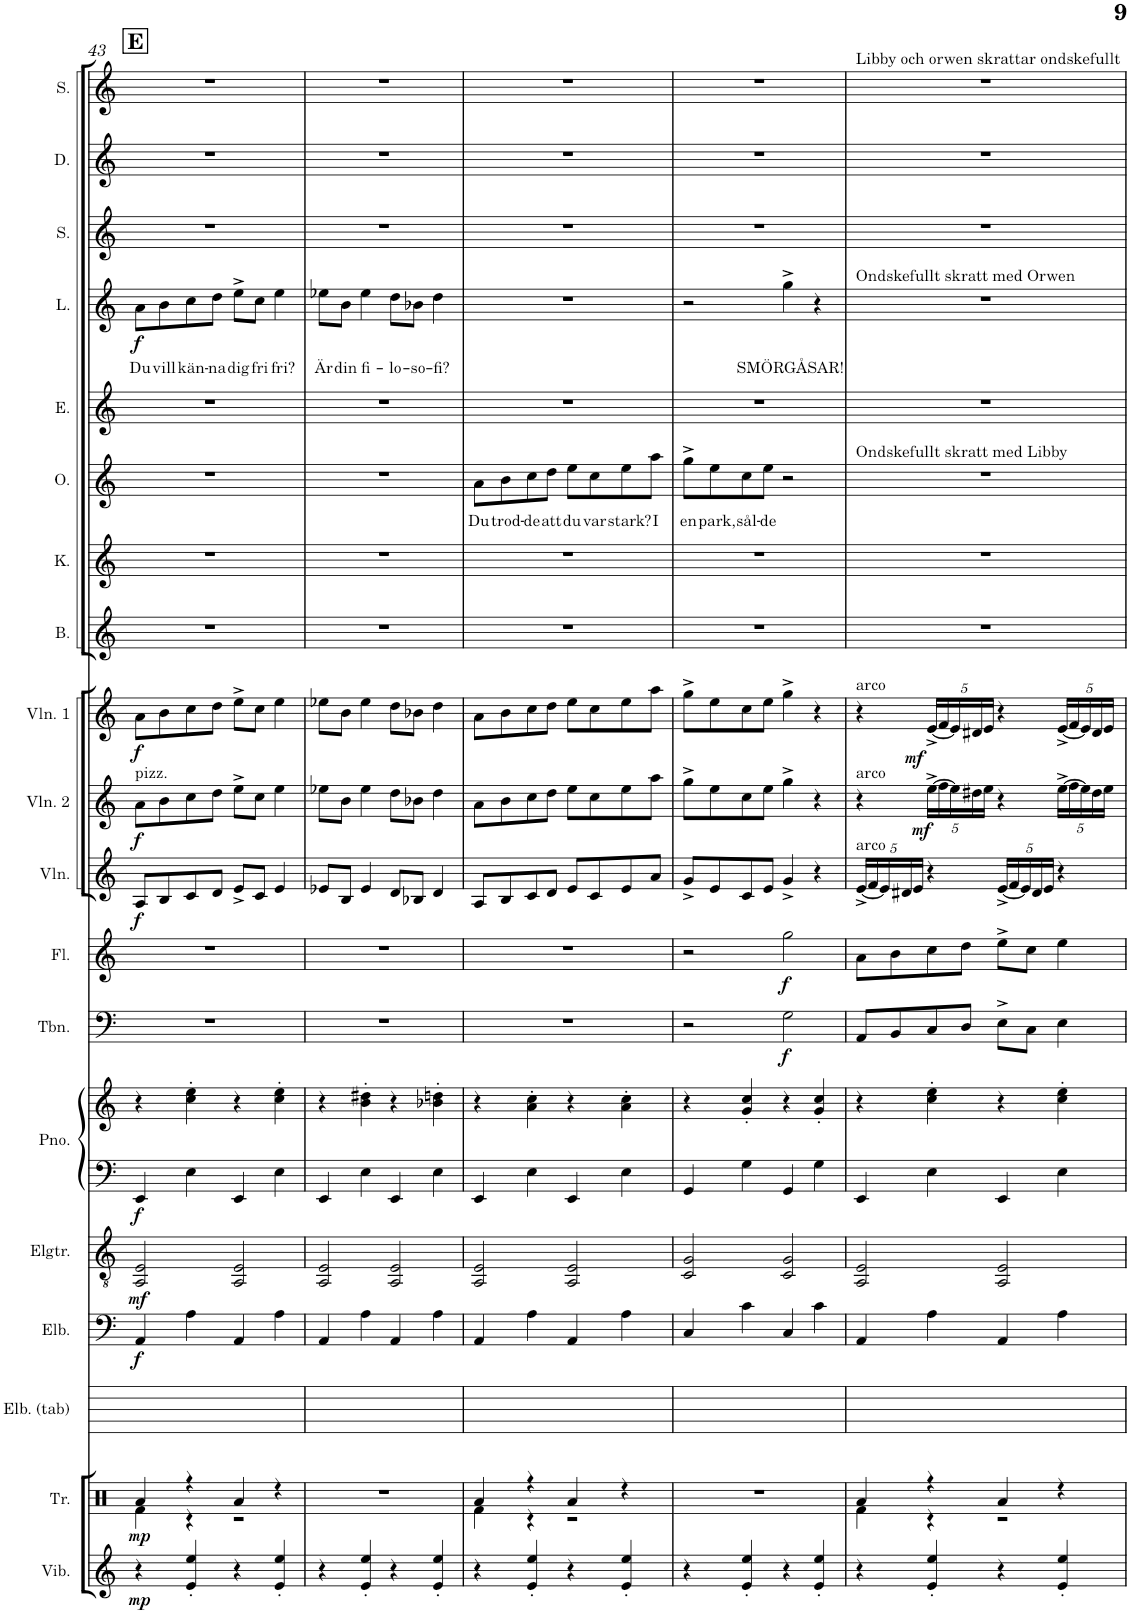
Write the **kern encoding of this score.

**kern	**dynam	**kern	**dynam	**kern	**dynam	**kern	**kern	**dynam	**kern	**dynam	**kern	**dynam	**kern	**dynam	**kern	**dynam	**kern	**dynam	**kern	**text	**kern	**text	**dynam
*part11	*part11	*part10	*part10	*part9	*part9	*part8	*part8	*part8	*part7	*part7	*part6	*part6	*part5	*part5	*part4	*part4	*part3	*part3	*part2	*part2	*part1	*part1	*part1
*staff12	*staff12	*staff11	*staff11	*staff10	*staff10	*staff9	*staff8	*staff8/9	*staff7	*staff7	*staff6	*staff6	*staff5	*staff5	*staff4	*staff4	*staff3	*staff3	*staff2	*staff2	*staff1	*staff1	*staff1
*I"Vibrafon	*	*I"Elbas	*	*I"Elgitarr	*	*I"Piano	*	*	*I"Trombon	*	*I"Tvärflöjt	*	*I"Violin	*	*I"Violin 2	*	*I"Violin 1	*	*I"Orwen	*	*I"Libby	*	*
*I'Vib.	*	*I'Elb.	*	*I'Elgtr.	*	*I'Pno.	*	*	*I'Tbn.	*	*	*	*I'Vln.	*	*I'Vln. 2	*	*I'Vln. 1	*	*I'O.	*	*I'L.	*	*
!!LO:PB:g=z
*clefG2	*	*clefF4	*	*clefGv2	*	*clefF4	*clefG2	*	*clefF4	*	*clefG2	*	*clefG2	*	*clefG2	*	*clefG2	*	*clefG2	*	*clefG2	*	*
*	*	*Trd7c12	*	*	*	*	*	*	*	*	*	*	*	*	*	*	*	*	*	*	*	*	*
*k[]	*	*k[]	*	*k[]	*	*k[]	*k[]	*	*k[]	*	*k[]	*	*k[]	*	*k[]	*	*k[]	*	*k[]	*	*k[]	*	*
*M4/4	*	*M4/4	*	*M4/4	*	*M4/4	*M4/4	*	*M4/4	*	*M4/4	*	*M4/4	*	*M4/4	*	*M4/4	*	*M4/4	*	*M4/4	*	*
=43	=43	=43	=43	=43	=43	=43	=43	=43	=43	=43	=43	=43	=43	=43	=43	=43	=43	=43	=43	=43	=43	=43	=43
!	!	!	!	!	!	!	!	!	!	!	!	!	!	!	!LO:TX:a:t=pizz.	!	!	!	!	!	!	!	!
!	!LO:DY:b	!	!LO:DY:b	!	!LO:DY:b	!	!	!LO:DY:b=2	!	!	!	!	!	!LO:DY:b	!	!LO:DY:b	!	!LO:DY:b	!	!	!	!LO:LY:b	!LO:DY:b
4r	mp	4AA/	f	2AA/ 2E/	mf	4EE/	4r	f	1r	.	1r	.	8A/L	f	8a\L	f	8a\L	f	1r	.	8a\L	Du	f
!	!	!	!	!	!	!	!	!	!	!	!	!	!	!	!	!	!	!	!	!	!	!LO:LY:b	!
.	.	.	.	.	.	.	.	.	.	.	.	.	8B/	.	8b\	.	8b\	.	.	.	8b\	vill	.
!	!	!	!	!	!	!	!	!	!	!	!	!	!	!	!	!	!	!	!	!	!	!LO:LY:b	!
4e/' 4ee/'	.	4A\	.	.	.	4E\	4cc\' 4ee\'	.	.	.	.	.	8c/	.	8cc\	.	8cc\	.	.	.	8cc\	kän-	.
!	!	!	!	!	!	!	!	!	!	!	!	!	!	!	!	!	!	!	!	!	!	!LO:LY:b	!
.	.	.	.	.	.	.	.	.	.	.	.	.	8d/J	.	8dd\J	.	8dd\J	.	.	.	8dd\J	-na	.
!	!	!	!	!	!	!	!	!	!	!	!	!	!	!	!	!	!	!	!	!	!	!LO:LY:b	!
4r	.	4AA/	.	2AA/ 2E/	.	4EE/	4r	.	.	.	.	.	8e^/L	.	8ee^\L	.	8ee^\L	.	.	.	8ee^\L	dig	.
!	!	!	!	!	!	!	!	!	!	!	!	!	!	!	!	!	!	!	!	!	!	!LO:LY:b	!
.	.	.	.	.	.	.	.	.	.	.	.	.	8c/J	.	8cc\J	.	8cc\J	.	.	.	8cc\J	fri	.
!	!	!	!	!	!	!	!	!	!	!	!	!	!	!	!	!	!	!	!	!	!	!LO:LY:b	!
4e/' 4ee/'	.	4A\	.	.	.	4E\	4cc\' 4ee\'	.	.	.	.	.	4e/	.	4ee\	.	4ee\	.	.	.	4ee\	fri?	.
=44	=44	=44	=44	=44	=44	=44	=44	=44	=44	=44	=44	=44	=44	=44	=44	=44	=44	=44	=44	=44	=44	=44	=44
!	!	!	!	!	!	!	!	!	!	!	!	!	!	!	!	!	!	!	!	!	!	!LO:LY:b	!
4r	.	4AA/	.	2AA/ 2E/	.	4EE/	4r	.	1r	.	1r	.	8e-X/L	.	8ee-X\L	.	8ee-X\L	.	1r	.	8ee-X\L	Är	.
!	!	!	!	!	!	!	!	!	!	!	!	!	!	!	!	!	!	!	!	!	!	!LO:LY:b	!
.	.	.	.	.	.	.	.	.	.	.	.	.	8B/J	.	8b\J	.	8b\J	.	.	.	8b\J	din	.
!	!	!	!	!	!	!	!	!	!	!	!	!	!	!	!	!	!	!	!	!	!	!LO:LY:b	!
4e/' 4ee/'	.	4A\	.	.	.	4E\	4b\' 4dd#X\'	.	.	.	.	.	4e-/	.	4ee-\	.	4ee-\	.	.	.	4ee-\	fi-	.
!	!	!	!	!	!	!	!	!	!	!	!	!	!	!	!	!	!	!	!	!	!	!LO:LY:b	!
4r	.	4AA/	.	2AA/ 2E/	.	4EE/	4r	.	.	.	.	.	8d/L	.	8dd\L	.	8dd\L	.	.	.	8dd\L	-lo-	.
!	!	!	!	!	!	!	!	!	!	!	!	!	!	!	!	!	!	!	!	!	!	!LO:LY:b	!
.	.	.	.	.	.	.	.	.	.	.	.	.	8B-X/J	.	8b-X\J	.	8b-X\J	.	.	.	8b-X\J	-so-	.
!	!	!	!	!	!	!	!	!	!	!	!	!	!	!	!	!	!	!	!	!	!	!LO:LY:b	!
4e/' 4ee/'	.	4A\	.	.	.	4E\	4b-X\' 4ddn\'	.	.	.	.	.	4d/	.	4dd\	.	4dd\	.	.	.	4dd\	-fi?	.
=45	=45	=45	=45	=45	=45	=45	=45	=45	=45	=45	=45	=45	=45	=45	=45	=45	=45	=45	=45	=45	=45	=45	=45
!	!	!	!	!	!	!	!	!	!	!	!	!	!	!	!	!	!	!	!	!LO:LY:b	!	!	!
4r	.	4AA/	.	2AA/ 2E/	.	4EE/	4r	.	1r	.	1r	.	8A/L	.	8a\L	.	8a\L	.	8a\L	Du	1r	.	.
!	!	!	!	!	!	!	!	!	!	!	!	!	!	!	!	!	!	!	!	!LO:LY:b	!	!	!
.	.	.	.	.	.	.	.	.	.	.	.	.	8B/	.	8b\	.	8b\	.	8b\	trod-	.	.	.
!	!	!	!	!	!	!	!	!	!	!	!	!	!	!	!	!	!	!	!	!LO:LY:b	!	!	!
4e/' 4ee/'	.	4A\	.	.	.	4E\	4a\' 4cc\'	.	.	.	.	.	8c/	.	8cc\	.	8cc\	.	8cc\	-de	.	.	.
!	!	!	!	!	!	!	!	!	!	!	!	!	!	!	!	!	!	!	!	!LO:LY:b	!	!	!
.	.	.	.	.	.	.	.	.	.	.	.	.	8d/J	.	8dd\J	.	8dd\J	.	8dd\J	att	.	.	.
!	!	!	!	!	!	!	!	!	!	!	!	!	!	!	!	!	!	!	!	!LO:LY:b	!	!	!
4r	.	4AA/	.	2AA/ 2E/	.	4EE/	4r	.	.	.	.	.	8e/L	.	8ee\L	.	8ee\L	.	8ee\L	du	.	.	.
!	!	!	!	!	!	!	!	!	!	!	!	!	!	!	!	!	!	!	!	!LO:LY:b	!	!	!
.	.	.	.	.	.	.	.	.	.	.	.	.	8c/	.	8cc\	.	8cc\	.	8cc\	var	.	.	.
!	!	!	!	!	!	!	!	!	!	!	!	!	!	!	!	!	!	!	!	!LO:LY:b	!	!	!
4e/' 4ee/'	.	4A\	.	.	.	4E\	4a\' 4cc\'	.	.	.	.	.	8e/	.	8ee\	.	8ee\	.	8ee\	stark?	.	.	.
!	!	!	!	!	!	!	!	!	!	!	!	!	!	!	!	!	!	!	!	!LO:LY:b	!	!	!
.	.	.	.	.	.	.	.	.	.	.	.	.	8a/J	.	8aa\J	.	8aa\J	.	8aa\J	I	.	.	.
=46	=46	=46	=46	=46	=46	=46	=46	=46	=46	=46	=46	=46	=46	=46	=46	=46	=46	=46	=46	=46	=46	=46	=46
!	!	!	!	!	!	!	!	!	!	!	!	!	!	!	!	!	!	!	!	!LO:LY:b	!	!	!
4r	.	4C/	.	2C/ 2G/	.	4GG/	4r	.	2r	.	2r	.	8g^/L	.	8gg^\L	.	8gg^\L	.	8gg^\L	en	2r	.	.
!	!	!	!	!	!	!	!	!	!	!	!	!	!	!	!	!	!	!	!	!LO:LY:b	!	!	!
.	.	.	.	.	.	.	.	.	.	.	.	.	8e/	.	8ee\	.	8ee\	.	8ee\	park,	.	.	.
!	!	!	!	!	!	!	!	!	!	!	!	!	!	!	!	!	!	!	!	!LO:LY:b	!	!	!
4e/' 4ee/'	.	4c\	.	.	.	4G\	4g/' 4cc/'	.	.	.	.	.	8c/	.	8cc\	.	8cc\	.	8cc\	sål-	.	.	.
!	!	!	!	!	!	!	!	!	!	!	!	!	!	!	!	!	!	!	!	!LO:LY:b	!	!	!
.	.	.	.	.	.	.	.	.	.	.	.	.	8e/J	.	8ee\J	.	8ee\J	.	8ee\J	-de	.	.	.
!	!	!	!	!	!	!	!	!	!	!LO:DY:b	!	!LO:DY:b	!	!	!	!	!	!	!	!	!	!LO:LY:b	!
4r	.	4C/	.	2C/ 2G/	.	4GG/	4r	.	2G\	f	2gg\	f	4g^/	.	4gg^\	.	4gg^\	.	2r	.	4gg^\	SMÖRGÅSAR!	.
4e/' 4ee/'	.	4c\	.	.	.	4G\	4g/' 4cc/'	.	.	.	.	.	4r	.	4r	.	4r	.	.	.	4r	.	.
=47	=47	=47	=47	=47	=47	=47	=47	=47	=47	=47	=47	=47	=47	=47	=47	=47	=47	=47	=47	=47	=47	=47	=47
*	*	*	*	*	*	*	*	*	*	*	*	*	*Xbrackettup	*	*	*	*	*	*	*	*	*	*
!	!	!	!	!	!	!	!	!	!	!	!	!	!	!	!	!	!	!	!	!	!LO:TX:a:t=Ondskefullt skratt med Orwen	!	!
!	!	!	!	!	!	!	!	!	!	!	!	!	!	!	!	!	!	!	!LO:TX:a:t=Ondskefullt skratt med Libby	!	!	!	!
!	!	!	!	!	!	!	!	!	!	!	!	!	!	!	!	!	!LO:TX:a:t=arco	!	!	!	!	!	!
!	!	!	!	!	!	!	!	!	!	!	!	!	!	!	!LO:TX:a:t=arco	!	!	!	!	!	!	!	!
!	!	!	!	!	!	!	!	!	!	!	!	!	!LO:TX:a:t=arco	!	!	!	!	!	!	!	!	!	!
4r	.	4AA/	.	2AA/ 2E/	.	4EE/	4r	.	8AA/L	.	8a\L	.	[20e^/LL	.	4r	.	4r	.	1r	.	1r	.	.
.	.	.	.	.	.	.	.	.	.	.	.	.	20f/	.	.	.	.	.	.	.	.	.	.
.	.	.	.	.	.	.	.	.	.	.	.	.	20e/]	.	.	.	.	.	.	.	.	.	.
.	.	.	.	.	.	.	.	.	8BB/	.	8b\	.	.	.	.	.	.	.	.	.	.	.	.
.	.	.	.	.	.	.	.	.	.	.	.	.	20d#X/	.	.	.	.	.	.	.	.	.	.
.	.	.	.	.	.	.	.	.	.	.	.	.	20e/JJ	.	.	.	.	.	.	.	.	.	.
*	*	*	*	*	*	*	*	*	*	*	*	*	*	*	*Xbrackettup	*	*Xbrackettup	*	*	*	*	*	*
!	!	!	!	!	!	!	!	!	!	!	!	!	!	!	!	!LO:DY:b	!	!LO:DY:b	!	!	!	!	!
4e/' 4ee/'	.	4A\	.	.	.	4E\	4cc\' 4ee\'	.	8C/	.	8cc\	.	4r	.	[20ee^\LL	mf	[20e^/LL	mf	.	.	.	.	.
.	.	.	.	.	.	.	.	.	.	.	.	.	.	.	20ff\	.	20f/	.	.	.	.	.	.
.	.	.	.	.	.	.	.	.	.	.	.	.	.	.	20ee\]	.	20e/]	.	.	.	.	.	.
.	.	.	.	.	.	.	.	.	8D/J	.	8dd\J	.	.	.	.	.	.	.	.	.	.	.	.
.	.	.	.	.	.	.	.	.	.	.	.	.	.	.	20dd#X\	.	20d#X/	.	.	.	.	.	.
.	.	.	.	.	.	.	.	.	.	.	.	.	.	.	20ee\JJ	.	20e/JJ	.	.	.	.	.	.
4r	.	4AA/	.	2AA/ 2E/	.	4EE/	4r	.	8E^\L	.	8ee^\L	.	[20e^/LL	.	4r	.	4r	.	.	.	.	.	.
.	.	.	.	.	.	.	.	.	.	.	.	.	20f/	.	.	.	.	.	.	.	.	.	.
.	.	.	.	.	.	.	.	.	.	.	.	.	20e/]	.	.	.	.	.	.	.	.	.	.
.	.	.	.	.	.	.	.	.	8C\J	.	8cc\J	.	.	.	.	.	.	.	.	.	.	.	.
.	.	.	.	.	.	.	.	.	.	.	.	.	20d#/	.	.	.	.	.	.	.	.	.	.
.	.	.	.	.	.	.	.	.	.	.	.	.	20e/JJ	.	.	.	.	.	.	.	.	.	.
4e/' 4ee/'	.	4A\	.	.	.	4E\	4cc\' 4ee\'	.	4E\	.	4ee\	.	4r	.	[20ee^\LL	.	[20e^/LL	.	.	.	.	.	.
.	.	.	.	.	.	.	.	.	.	.	.	.	.	.	20ff\	.	20f/	.	.	.	.	.	.
.	.	.	.	.	.	.	.	.	.	.	.	.	.	.	20ee\]	.	20e/]	.	.	.	.	.	.
.	.	.	.	.	.	.	.	.	.	.	.	.	.	.	20dd#\	.	20d#/	.	.	.	.	.	.
.	.	.	.	.	.	.	.	.	.	.	.	.	.	.	20ee\JJ	.	20e/JJ	.	.	.	.	.	.
=	=	=	=	=	=	=	=	=	=	=	=	=	=	=	=	=	=	=	=	=	=	=	=
*-	*-	*-	*-	*-	*-	*-	*-	*-	*-	*-	*-	*-	*-	*-	*-	*-	*-	*-	*-	*-	*-	*-	*-
